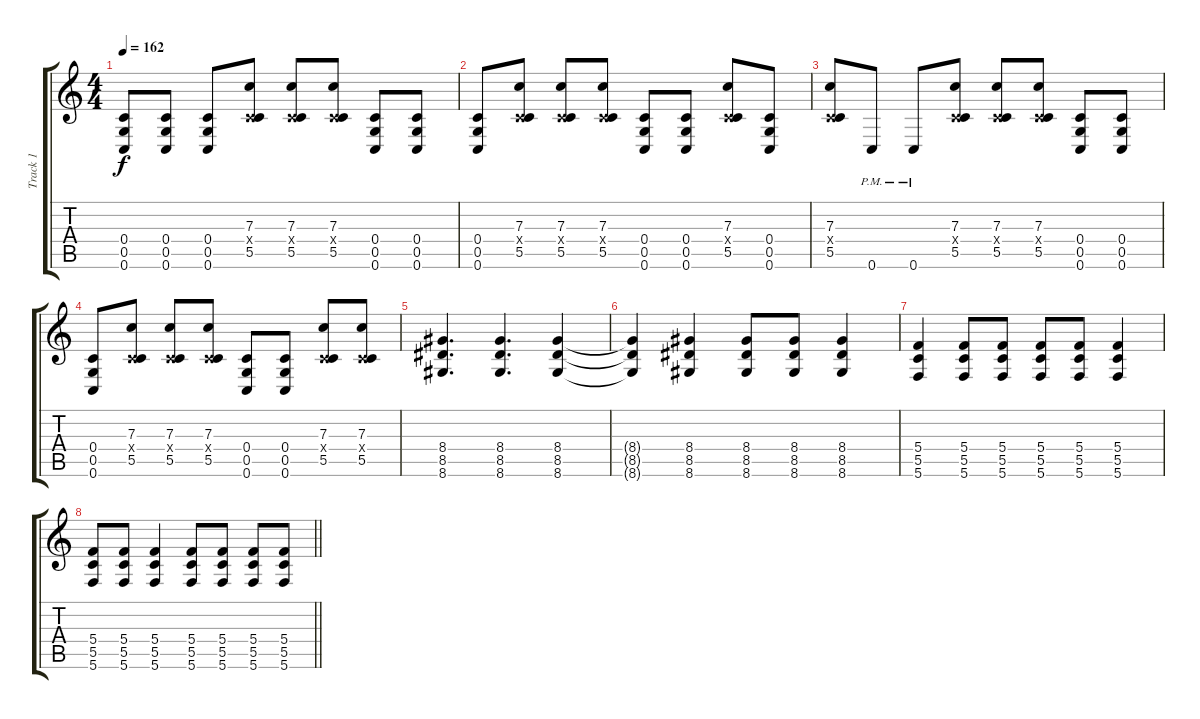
\track ("Track 1" "Track 1") {instrument distortionguitar}
\staff {score tabs}
\tuning (D4 A3 F3 C3 G2 C2) {hide}
\ts (4 4)
\tempo 162
\clef g2
\ks c
(0.4 0.5 0.6).8{dy f} (0.4 0.5 0.6).8 (0.4 0.5 0.6).8 (7.3 0.4{x} 5.5).8 (7.3 0.4{x} 5.5).8 (7.3 0.4{x} 5.5).8 (0.4 0.5 0.6).8 (0.4 0.5 0.6).8 |
(0.4 0.5 0.6).8 (7.3 0.4{x} 5.5).8 (7.3 0.4{x} 5.5).8 (7.3 0.4{x} 5.5).8 (0.4 0.5 0.6).8 (0.4 0.5 0.6).8 (7.3 0.4{x} 5.5).8 (0.4 0.5 0.6).8 |
(7.3 0.4{x} 5.5).8 0.6{pm}.8 0.6{pm}.8 (7.3 0.4{x} 5.5).8 (7.3 0.4{x} 5.5).8 (7.3 0.4{x} 5.5).8 (0.4 0.5 0.6).8 (0.4 0.5 0.6).8 |
(0.4 0.5 0.6).8 (7.3 0.4{x} 5.5).8 (7.3 0.4{x} 5.5).8 (7.3 0.4{x} 5.5).8 (0.4 0.5 0.6).8 (0.4 0.5 0.6).8 (7.3 0.4{x} 5.5).8 (7.3 0.4{x} 5.5).8 |
(8.4 8.5 8.6).4{d} (8.4 8.5 8.6).4{d} (8.4 8.5 8.6).4 |
(8.4{t} 8.5{t} 8.6{t}).4 (8.4 8.5 8.6).4 (8.4 8.5 8.6).8 (8.4 8.5 8.6).8 (8.4 8.5 8.6).4 |
(5.4 5.5 5.6).4 (5.4 5.5 5.6).8 (5.4 5.5 5.6).8 (5.4 5.5 5.6).8 (5.4 5.5 5.6).8 (5.4 5.5 5.6).4 |
\barLineRight lightlight
(5.4 5.5 5.6).8 (5.4 5.5 5.6).8 (5.4 5.5 5.6).4 (5.4 5.5 5.6).8 (5.4 5.5 5.6).8 (5.4 5.5 5.6).8 (5.4 5.5 5.6).8
